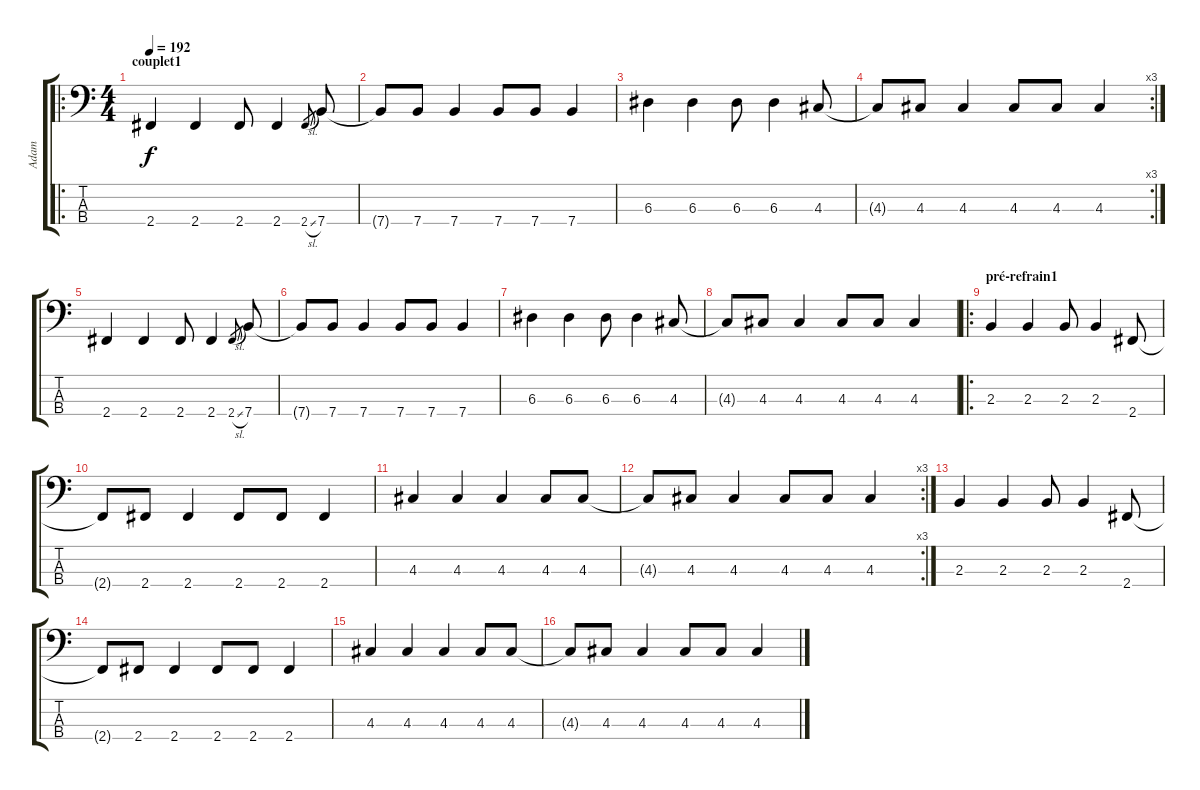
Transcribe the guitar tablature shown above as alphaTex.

\track ("Adam" "Adam") {instrument electricbassfinger}
\staff {score tabs}
\tuning (G2 D2 A1 E1) {hide}
\ro
\ts (4 4)
\section ("" "couplet1")
\tempo 192
\clef f4
\ks c
2.4.4{dy f} 2.4.4 2.4.8 2.4.4 2.4{sl}.8{gr} 7.4.8 |
7.4{t}.8 7.4.8 7.4.4 7.4.8 7.4.8 7.4.4 |
6.3.4 6.3.4 6.3.8 6.3.4 4.3.8 |
\rc 3
4.3{t}.8 4.3.8 4.3.4 4.3.8 4.3.8 4.3.4 |
2.4.4 2.4.4 2.4.8 2.4.4 2.4{sl}.8{gr} 7.4.8 |
7.4{t}.8 7.4.8 7.4.4 7.4.8 7.4.8 7.4.4 |
6.3.4 6.3.4 6.3.8 6.3.4 4.3.8 |
4.3{t}.8 4.3.8 4.3.4 4.3.8 4.3.8 4.3.4 |
\ro
\section ("" "pré-refrain1")
2.3.4 2.3.4 2.3.8 2.3.4 2.4.8 |
2.4{t}.8 2.4.8 2.4.4 2.4.8 2.4.8 2.4.4 |
4.3.4 4.3.4 4.3.4 4.3.8 4.3.8 |
\rc 3
4.3{t}.8 4.3.8 4.3.4 4.3.8 4.3.8 4.3.4 |
2.3.4 2.3.4 2.3.8 2.3.4 2.4.8 |
2.4{t}.8 2.4.8 2.4.4 2.4.8 2.4.8 2.4.4 |
4.3.4 4.3.4 4.3.4 4.3.8 4.3.8 |
4.3{t}.8 4.3.8 4.3.4 4.3.8 4.3.8 4.3.4
